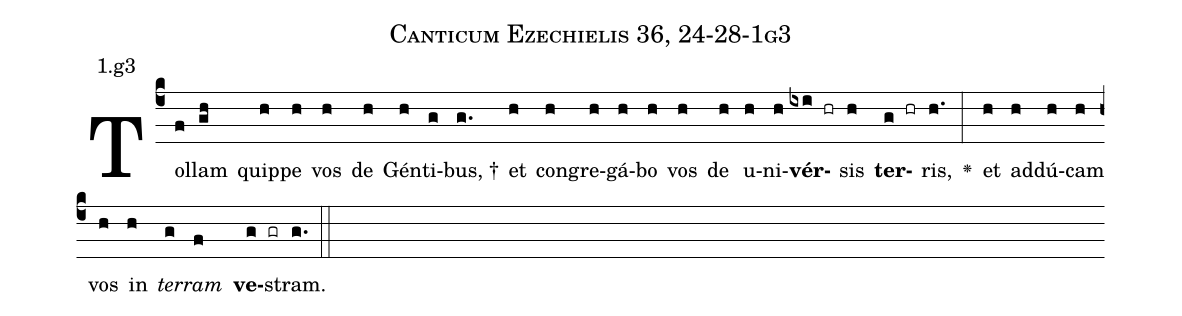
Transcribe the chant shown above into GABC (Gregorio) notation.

name: Canticum Ezechielis 36, 24-28-1g3;
annotation: 1.g3;
%%
(c4)Tol(f)lam(gh) quip(h)pe(h) vos(h) de(h) Gén(h)ti(g)bus, †(g.) et(h) con(h)gre(h)gá(h)bo(h) vos(h) de(h) u(h)ni(h)<b>vér</b>(ixi hr)sis(h) <b>ter</b>(g hr)ris,(h.) <v>\greheightstar</v>(:) et(h) ad(h)dú(h)cam(h) vos(h) in(h) <i>ter</i>(g)<i>ram</i>(f) <b>ve</b>(g gr)stram.(g.) (::)


%E(h) u(h) o(g) u(f) a(g) e.(g.) (::)
